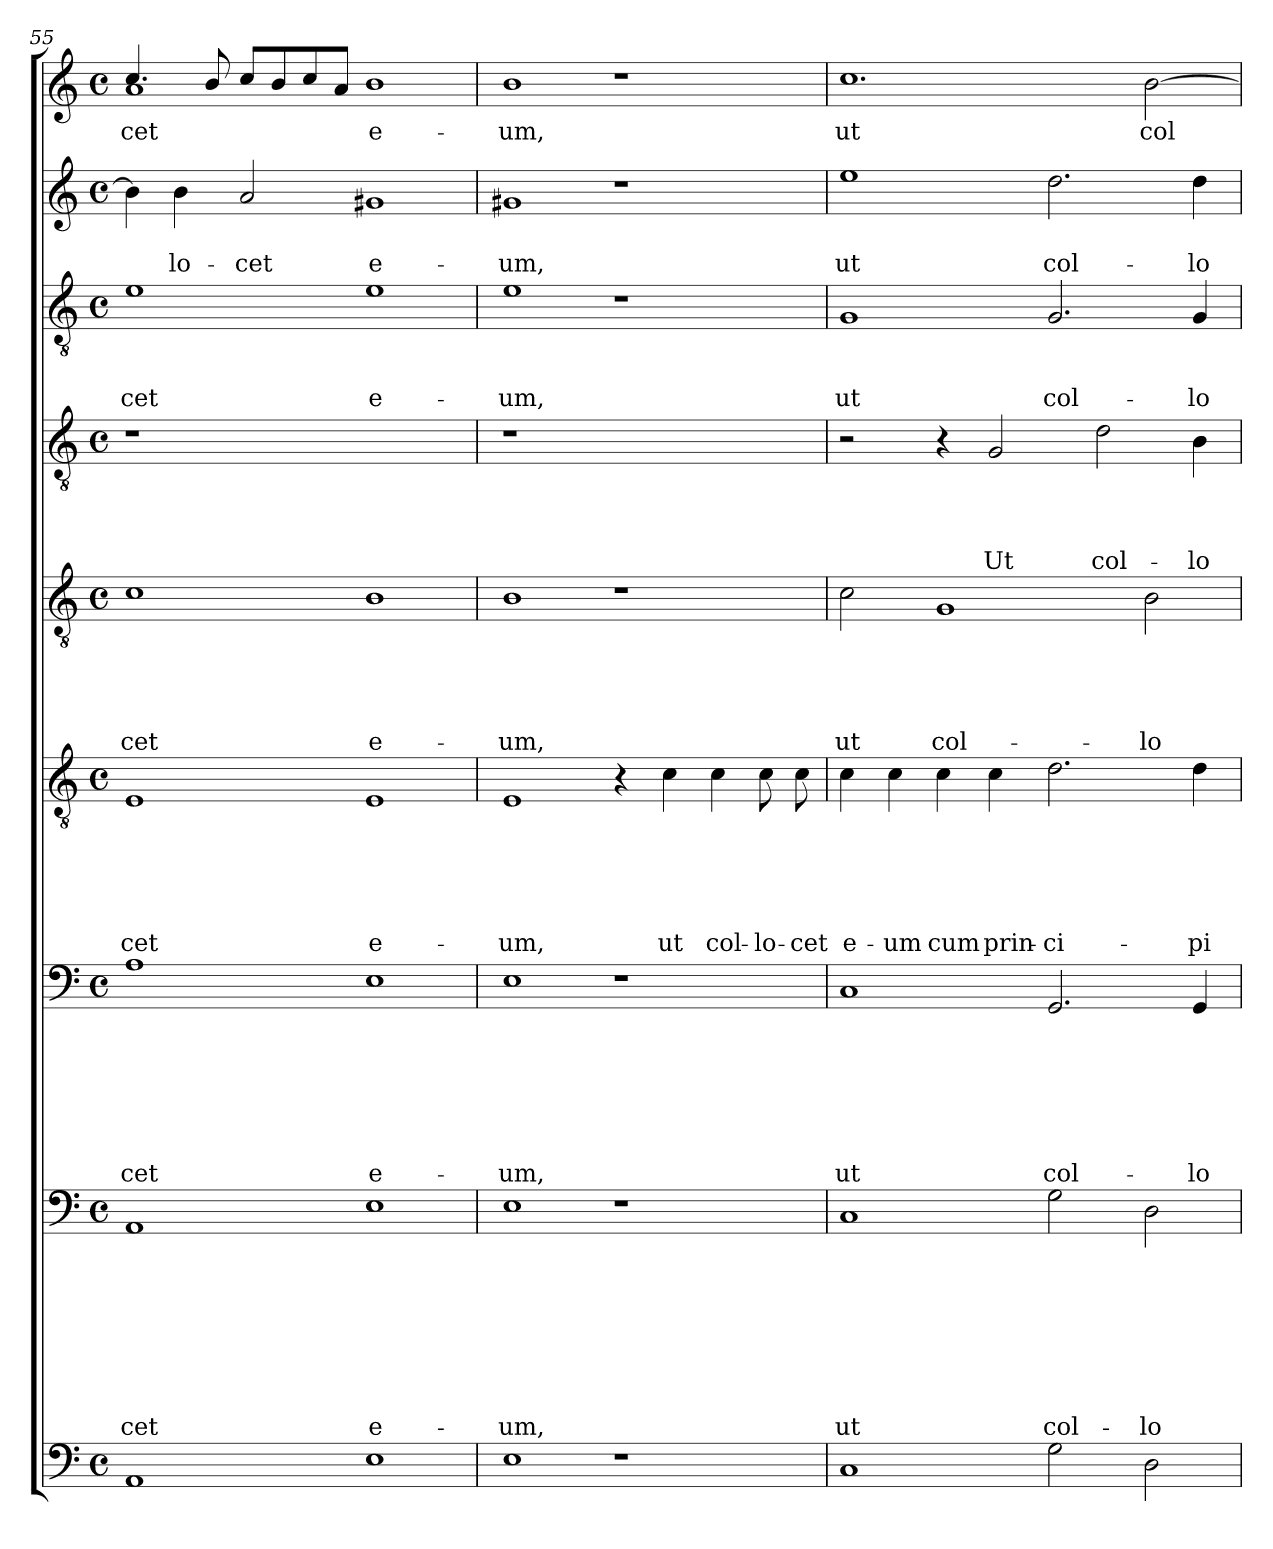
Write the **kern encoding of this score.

**kern	**kern	**text	**text	**text	**text	**text	**text	**text	**text	**kern	**text	**text	**text	**text	**text	**text	**text	**kern	**text	**text	**text	**text	**text	**text	**kern	**text	**text	**text	**text	**text	**kern	**text	**text	**text	**text	**kern	**text	**text	**text	**kern	**text	**text	**kern	**text
*part9	*part8	*part8	*part8	*part8	*part8	*part8	*part8	*part8	*part8	*part7	*part7	*part7	*part7	*part7	*part7	*part7	*part7	*part6	*part6	*part6	*part6	*part6	*part6	*part6	*part5	*part5	*part5	*part5	*part5	*part5	*part4	*part4	*part4	*part4	*part4	*part3	*part3	*part3	*part3	*part2	*part2	*part2	*part1	*part1
*staff9	*staff8	*staff8	*staff8	*staff8	*staff8	*staff8	*staff8	*staff8	*staff8	*staff7	*staff7	*staff7	*staff7	*staff7	*staff7	*staff7	*staff7	*staff6	*staff6	*staff6	*staff6	*staff6	*staff6	*staff6	*staff5	*staff5	*staff5	*staff5	*staff5	*staff5	*staff4	*staff4	*staff4	*staff4	*staff4	*staff3	*staff3	*staff3	*staff3	*staff2	*staff2	*staff2	*staff1	*staff1
*clefF4	*clefF4	*	*	*	*	*	*	*	*	*clefF4	*	*	*	*	*	*	*	*clefGv2	*	*	*	*	*	*	*clefGv2	*	*	*	*	*	*clefGv2	*	*	*	*	*clefGv2	*	*	*	*clefG2	*	*	*clefG2	*
*k[]	*k[]	*	*	*	*	*	*	*	*	*k[]	*	*	*	*	*	*	*	*k[]	*	*	*	*	*	*	*k[]	*	*	*	*	*	*k[]	*	*	*	*	*k[]	*	*	*	*k[]	*	*	*k[]	*
*C:	*C:	*	*	*	*	*	*	*	*	*C:	*	*	*	*	*	*	*	*C:	*	*	*	*	*	*	*C:	*	*	*	*	*	*C:	*	*	*	*	*C:	*	*	*	*C:	*	*	*C:	*
*M4/4	*M4/4	*	*	*	*	*	*	*	*	*M4/4	*	*	*	*	*	*	*	*M4/4	*	*	*	*	*	*	*M4/4	*	*	*	*	*	*M4/4	*	*	*	*	*M4/4	*	*	*	*M4/4	*	*	*M4/4	*
*met(c)	*met(c)	*	*	*	*	*	*	*	*	*met(c)	*	*	*	*	*	*	*	*met(c)	*	*	*	*	*	*	*met(c)	*	*	*	*	*	*met(c)	*	*	*	*	*met(c)	*	*	*	*met(c)	*	*	*met(c)	*
=55	=55	=55	=55	=55	=55	=55	=55	=55	=55	=55	=55	=55	=55	=55	=55	=55	=55	=55	=55	=55	=55	=55	=55	=55	=55	=55	=55	=55	=55	=55	=55	=55	=55	=55	=55	=55	=55	=55	=55	=55	=55	=55	=55	=55
*	*	*	*	*	*	*	*	*	*	*	*	*	*	*	*	*	*	*	*	*	*	*	*	*	*	*	*	*	*	*	*	*	*	*	*	*	*	*	*	*	*	*	*^	*
1AA	1AA	.	.	.	.	.	.	.	-cet	1A	.	.	.	.	.	.	-cet	1E	.	.	.	.	.	-cet	1c	.	.	.	.	-cet	1r	.	.	.	.	1e	.	.	-cet	4b\]	.	.	4.cc/	1a	-cet
.	.	.	.	.	.	.	.	.	.	.	.	.	.	.	.	.	.	.	.	.	.	.	.	.	.	.	.	.	.	.	.	.	.	.	.	.	.	.	.	4b\	.	-lo-	.	.	.
.	.	.	.	.	.	.	.	.	.	.	.	.	.	.	.	.	.	.	.	.	.	.	.	.	.	.	.	.	.	.	.	.	.	.	.	.	.	.	.	.	.	.	8b/	.	.
.	.	.	.	.	.	.	.	.	.	.	.	.	.	.	.	.	.	.	.	.	.	.	.	.	.	.	.	.	.	.	.	.	.	.	.	.	.	.	.	2a/	.	-cet	8cc/L	.	.
.	.	.	.	.	.	.	.	.	.	.	.	.	.	.	.	.	.	.	.	.	.	.	.	.	.	.	.	.	.	.	.	.	.	.	.	.	.	.	.	.	.	.	8b/	.	.
.	.	.	.	.	.	.	.	.	.	.	.	.	.	.	.	.	.	.	.	.	.	.	.	.	.	.	.	.	.	.	.	.	.	.	.	.	.	.	.	.	.	.	8cc/	.	.
.	.	.	.	.	.	.	.	.	.	.	.	.	.	.	.	.	.	.	.	.	.	.	.	.	.	.	.	.	.	.	.	.	.	.	.	.	.	.	.	.	.	.	8a/J	.	.
1E	1E	.	.	.	.	.	.	.	e-	1E	.	.	.	.	.	.	e-	1E	.	.	.	.	.	e-	1B	.	.	.	.	e-	1ryy	.	.	.	.	1e	.	.	e-	1g#X	.	e-	1b	1ryy	e-
*	*	*	*	*	*	*	*	*	*	*	*	*	*	*	*	*	*	*	*	*	*	*	*	*	*	*	*	*	*	*	*	*	*	*	*	*	*	*	*	*	*	*	*v	*v	*
=56	=56	=56	=56	=56	=56	=56	=56	=56	=56	=56	=56	=56	=56	=56	=56	=56	=56	=56	=56	=56	=56	=56	=56	=56	=56	=56	=56	=56	=56	=56	=56	=56	=56	=56	=56	=56	=56	=56	=56	=56	=56	=56	=56	=56
1E	1E	.	.	.	.	.	.	.	-um,	1E	.	.	.	.	.	.	-um,	1E	.	.	.	.	.	-um,	1B	.	.	.	.	-um,	1r	.	.	.	.	1e	.	.	-um,	1g#X	.	-um,	1b	-um,
1r	1r	.	.	.	.	.	.	.	.	1r	.	.	.	.	.	.	.	4r	.	.	.	.	.	.	1r	.	.	.	.	.	1ryy	.	.	.	.	1r	.	.	.	1r	.	.	1r	.
.	.	.	.	.	.	.	.	.	.	.	.	.	.	.	.	.	.	4c\	.	.	.	.	.	ut	.	.	.	.	.	.	.	.	.	.	.	.	.	.	.	.	.	.	.	.
.	.	.	.	.	.	.	.	.	.	.	.	.	.	.	.	.	.	4c\	.	.	.	.	.	col-	.	.	.	.	.	.	.	.	.	.	.	.	.	.	.	.	.	.	.	.
.	.	.	.	.	.	.	.	.	.	.	.	.	.	.	.	.	.	8c\	.	.	.	.	.	-lo-	.	.	.	.	.	.	.	.	.	.	.	.	.	.	.	.	.	.	.	.
.	.	.	.	.	.	.	.	.	.	.	.	.	.	.	.	.	.	8c\	.	.	.	.	.	-cet	.	.	.	.	.	.	.	.	.	.	.	.	.	.	.	.	.	.	.	.
=57	=57	=57	=57	=57	=57	=57	=57	=57	=57	=57	=57	=57	=57	=57	=57	=57	=57	=57	=57	=57	=57	=57	=57	=57	=57	=57	=57	=57	=57	=57	=57	=57	=57	=57	=57	=57	=57	=57	=57	=57	=57	=57	=57	=57
1C	1C	.	.	.	.	.	.	.	ut	1C	.	.	.	.	.	.	ut	4c\	.	.	.	.	.	e-	2c\	.	.	.	.	ut	2r	.	.	.	.	1G	.	.	ut	1ee	.	ut	1.cc	ut
.	.	.	.	.	.	.	.	.	.	.	.	.	.	.	.	.	.	4c\	.	.	.	.	.	-um	.	.	.	.	.	.	.	.	.	.	.	.	.	.	.	.	.	.	.	.
.	.	.	.	.	.	.	.	.	.	.	.	.	.	.	.	.	.	4c\	.	.	.	.	.	cum	1G	.	.	.	.	col-	4r	.	.	.	.	.	.	.	.	.	.	.	.	.
.	.	.	.	.	.	.	.	.	.	.	.	.	.	.	.	.	.	4c\	.	.	.	.	.	prin-	.	.	.	.	.	.	2G/	.	.	.	Ut	.	.	.	.	.	.	.	.	.
2G\	2G\	.	.	.	.	.	.	.	col-	2.GG/	.	.	.	.	.	.	col-	2.d\	.	.	.	.	.	-ci-	.	.	.	.	.	.	.	.	.	.	.	2.G/	.	.	col-	2.dd\	.	col-	.	.
.	.	.	.	.	.	.	.	.	.	.	.	.	.	.	.	.	.	.	.	.	.	.	.	.	.	.	.	.	.	.	2d\	.	.	.	col-	.	.	.	.	.	.	.	.	.
2D\	2D\	.	.	.	.	.	.	.	-lo-	.	.	.	.	.	.	.	.	.	.	.	.	.	.	.	2B\	.	.	.	.	-lo-	.	.	.	.	.	.	.	.	.	.	.	.	[2b\	col-
.	.	.	.	.	.	.	.	.	.	4GG/	.	.	.	.	.	.	-lo-	4d\	.	.	.	.	.	-pi-	.	.	.	.	.	.	4B\	.	.	.	-lo-	4G/	.	.	-lo-	4dd\	.	-lo-	.	.
=	=	=	=	=	=	=	=	=	=	=	=	=	=	=	=	=	=	=	=	=	=	=	=	=	=	=	=	=	=	=	=	=	=	=	=	=	=	=	=	=	=	=	=	=
*-	*-	*-	*-	*-	*-	*-	*-	*-	*-	*-	*-	*-	*-	*-	*-	*-	*-	*-	*-	*-	*-	*-	*-	*-	*-	*-	*-	*-	*-	*-	*-	*-	*-	*-	*-	*-	*-	*-	*-	*-	*-	*-	*-	*-
